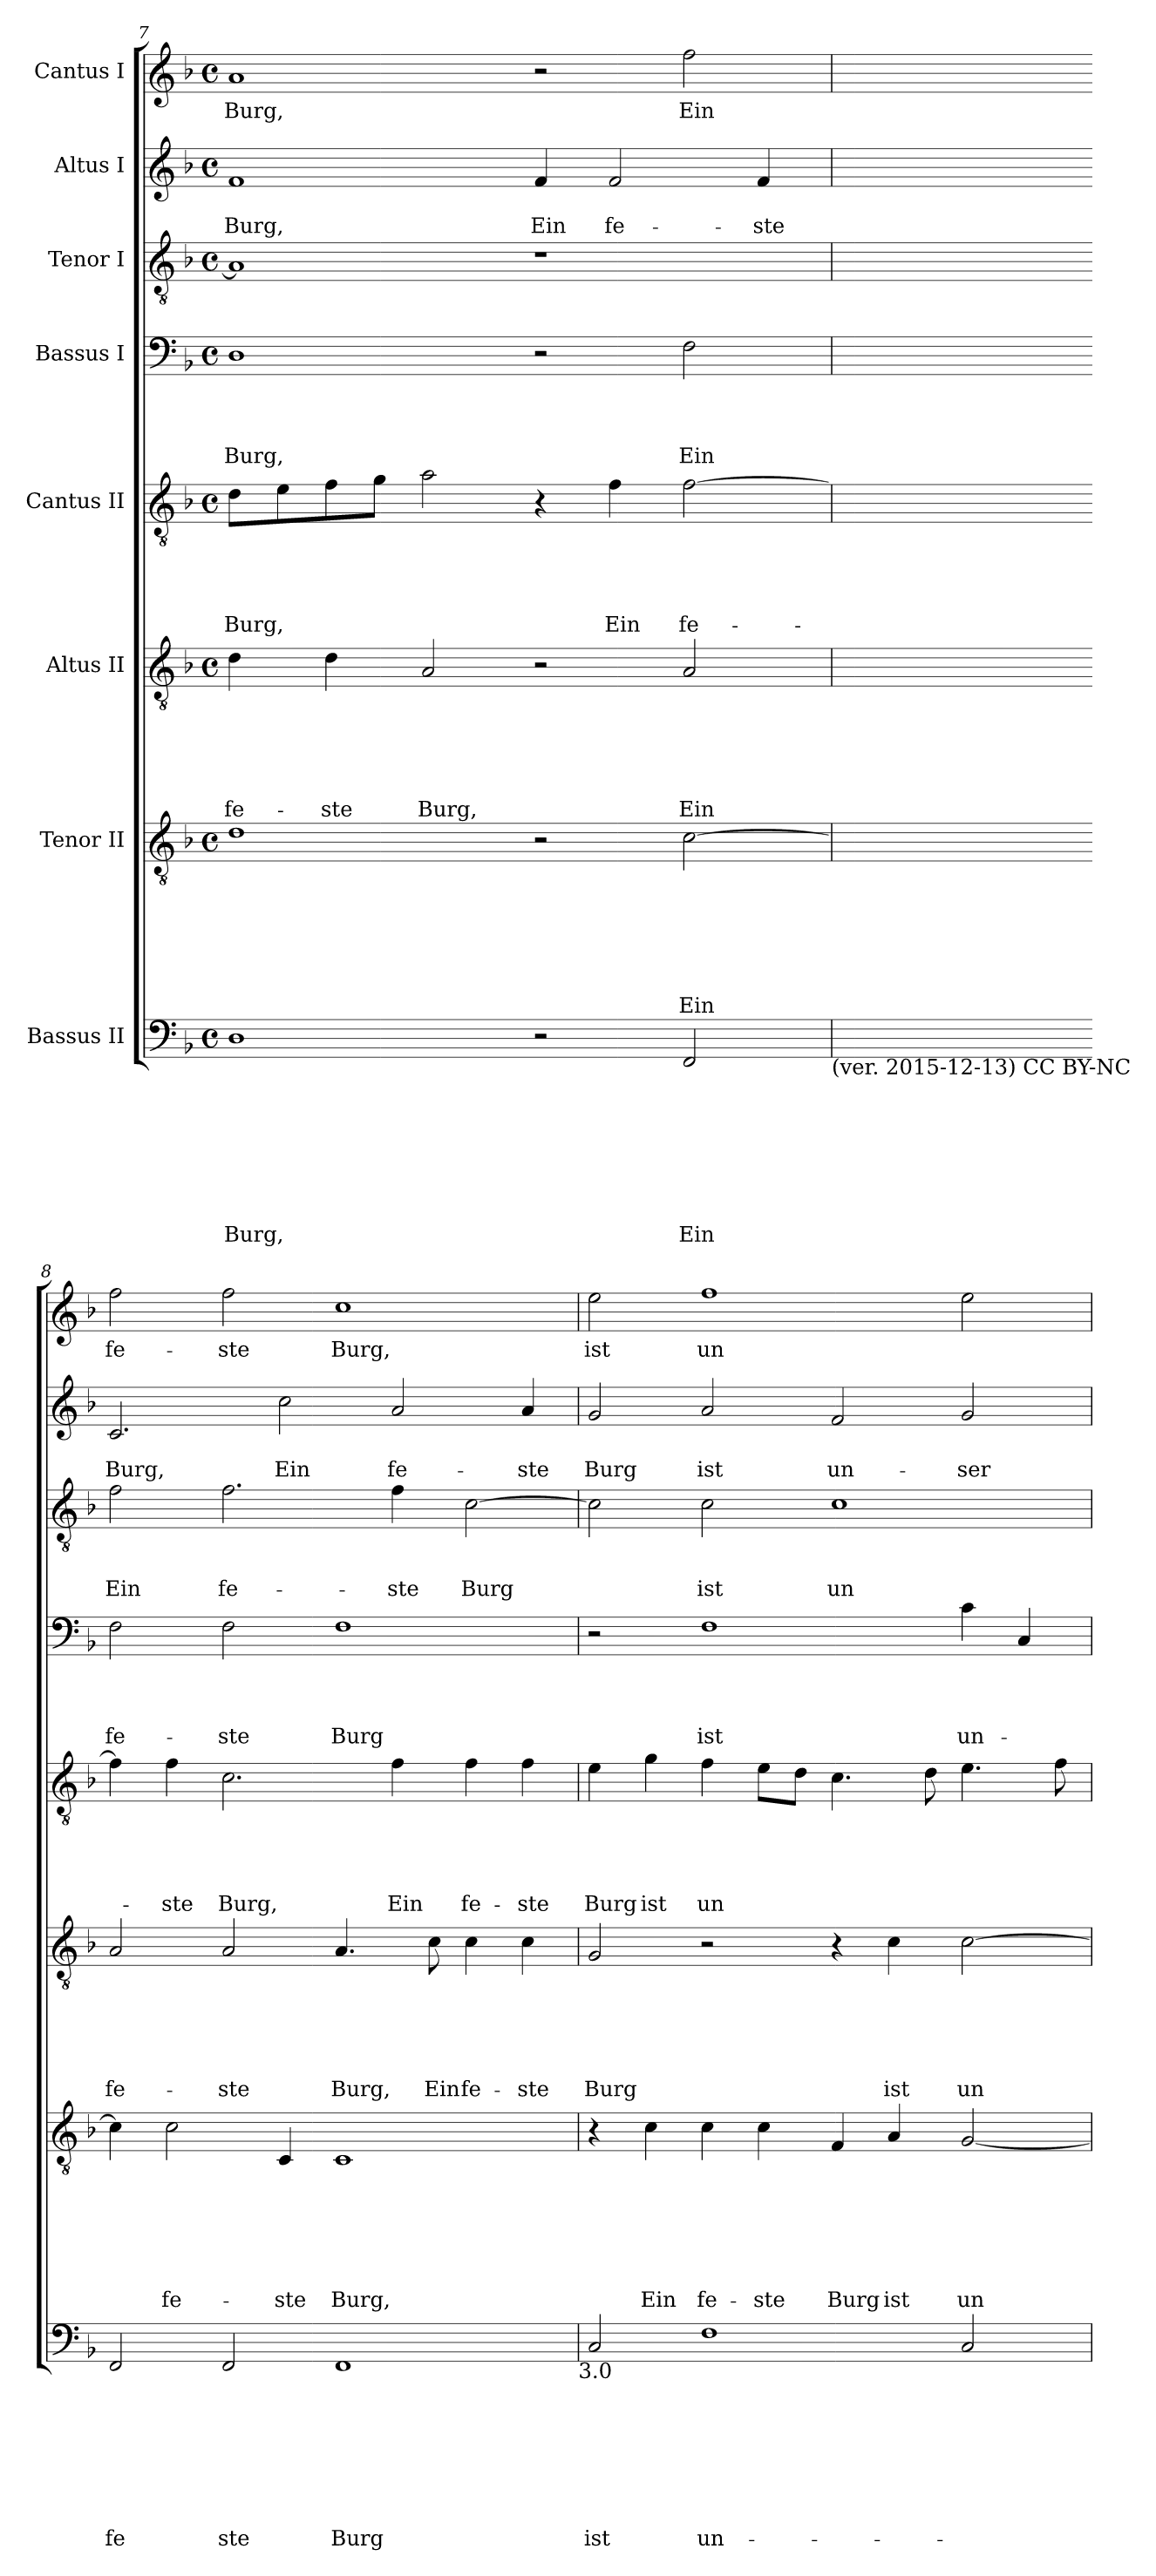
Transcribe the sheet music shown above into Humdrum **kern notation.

**kern	**text	**text	**text	**text	**text	**text	**text	**text	**kern	**text	**text	**text	**text	**text	**text	**text	**kern	**text	**text	**text	**text	**text	**text	**kern	**text	**text	**text	**text	**text	**kern	**text	**text	**text	**text	**kern	**text	**text	**text	**kern	**text	**text	**kern	**text
*part8	*part8	*part8	*part8	*part8	*part8	*part8	*part8	*part8	*part7	*part7	*part7	*part7	*part7	*part7	*part7	*part7	*part6	*part6	*part6	*part6	*part6	*part6	*part6	*part5	*part5	*part5	*part5	*part5	*part5	*part4	*part4	*part4	*part4	*part4	*part3	*part3	*part3	*part3	*part2	*part2	*part2	*part1	*part1
*staff8	*staff8	*staff8	*staff8	*staff8	*staff8	*staff8	*staff8	*staff8	*staff7	*staff7	*staff7	*staff7	*staff7	*staff7	*staff7	*staff7	*staff6	*staff6	*staff6	*staff6	*staff6	*staff6	*staff6	*staff5	*staff5	*staff5	*staff5	*staff5	*staff5	*staff4	*staff4	*staff4	*staff4	*staff4	*staff3	*staff3	*staff3	*staff3	*staff2	*staff2	*staff2	*staff1	*staff1
*I"Bassus II	*	*	*	*	*	*	*	*	*I"Tenor II	*	*	*	*	*	*	*	*I"Altus II	*	*	*	*	*	*	*I"Cantus II	*	*	*	*	*	*I"Bassus I	*	*	*	*	*I"Tenor I	*	*	*	*I"Altus I	*	*	*I"Cantus I	*
*clefF4	*	*	*	*	*	*	*	*	*clefGv2	*	*	*	*	*	*	*	*clefGv2	*	*	*	*	*	*	*clefGv2	*	*	*	*	*	*clefF4	*	*	*	*	*clefGv2	*	*	*	*clefG2	*	*	*clefG2	*
*k[b-]	*	*	*	*	*	*	*	*	*k[b-]	*	*	*	*	*	*	*	*k[b-]	*	*	*	*	*	*	*k[b-]	*	*	*	*	*	*k[b-]	*	*	*	*	*k[b-]	*	*	*	*k[b-]	*	*	*k[b-]	*
*F:	*	*	*	*	*	*	*	*	*F:	*	*	*	*	*	*	*	*F:	*	*	*	*	*	*	*F:	*	*	*	*	*	*F:	*	*	*	*	*F:	*	*	*	*F:	*	*	*F:	*
*M4/4	*	*	*	*	*	*	*	*	*M4/4	*	*	*	*	*	*	*	*M4/4	*	*	*	*	*	*	*M4/4	*	*	*	*	*	*M4/4	*	*	*	*	*M4/4	*	*	*	*M4/4	*	*	*M4/4	*
*met(c)	*	*	*	*	*	*	*	*	*met(c)	*	*	*	*	*	*	*	*met(c)	*	*	*	*	*	*	*met(c)	*	*	*	*	*	*met(c)	*	*	*	*	*met(c)	*	*	*	*met(c)	*	*	*met(c)	*
=7	=7	=7	=7	=7	=7	=7	=7	=7	=7	=7	=7	=7	=7	=7	=7	=7	=7	=7	=7	=7	=7	=7	=7	=7	=7	=7	=7	=7	=7	=7	=7	=7	=7	=7	=7	=7	=7	=7	=7	=7	=7	=7	=7
!	!	!	!	!	!	!	!	!LO:LY:b	!	!	!	!	!	!	!	!	!	!	!	!	!	!	!LO:LY:b	!	!	!	!	!	!LO:LY:b	!	!	!	!	!LO:LY:b	!	!	!	!	!	!	!LO:LY:b	!	!LO:LY:b
1D	.	.	.	.	.	.	.	Burg,	1d	.	.	.	.	.	.	.	4d\	.	.	.	.	.	fe-	8d\L	.	.	.	.	Burg,	1D	.	.	.	Burg,	1A]	.	.	.	1f	.	Burg,	1a	Burg,
.	.	.	.	.	.	.	.	.	.	.	.	.	.	.	.	.	.	.	.	.	.	.	.	8e\	.	.	.	.	.	.	.	.	.	.	.	.	.	.	.	.	.	.	.
!	!	!	!	!	!	!	!	!	!	!	!	!	!	!	!	!	!	!	!	!	!	!	!LO:LY:b	!	!	!	!	!	!	!	!	!	!	!	!	!	!	!	!	!	!	!	!
.	.	.	.	.	.	.	.	.	.	.	.	.	.	.	.	.	4d\	.	.	.	.	.	-ste	8f\	.	.	.	.	.	.	.	.	.	.	.	.	.	.	.	.	.	.	.
.	.	.	.	.	.	.	.	.	.	.	.	.	.	.	.	.	.	.	.	.	.	.	.	8g\J	.	.	.	.	.	.	.	.	.	.	.	.	.	.	.	.	.	.	.
!	!	!	!	!	!	!	!	!	!	!	!	!	!	!	!	!	!	!	!	!	!	!	!LO:LY:b	!	!	!	!	!	!	!	!	!	!	!	!	!	!	!	!	!	!	!	!
.	.	.	.	.	.	.	.	.	.	.	.	.	.	.	.	.	2A/	.	.	.	.	.	Burg,	2a\	.	.	.	.	.	.	.	.	.	.	.	.	.	.	.	.	.	.	.
!	!	!	!	!	!	!	!	!	!	!	!	!	!	!	!	!	!	!	!	!	!	!	!	!	!	!	!	!	!	!	!	!	!	!	!	!	!	!	!	!	!LO:LY:b	!	!
2r	.	.	.	.	.	.	.	.	2r	.	.	.	.	.	.	.	2r	.	.	.	.	.	.	4r	.	.	.	.	.	2r	.	.	.	.	1r	.	.	.	4f/	.	Ein	2r	.
!	!	!	!	!	!	!	!	!	!	!	!	!	!	!	!	!	!	!	!	!	!	!	!	!	!	!	!	!	!LO:LY:b	!	!	!	!	!	!	!	!	!	!	!	!LO:LY:b	!	!
.	.	.	.	.	.	.	.	.	.	.	.	.	.	.	.	.	.	.	.	.	.	.	.	4f\	.	.	.	.	Ein	.	.	.	.	.	.	.	.	.	2f/	.	fe-	.	.
!	!	!	!	!	!	!	!	!LO:LY:b	!	!	!	!	!	!	!	!LO:LY:b	!	!	!	!	!	!	!LO:LY:b	!	!	!	!	!	!LO:LY:b	!	!	!	!	!LO:LY:b	!	!	!	!	!	!	!	!	!LO:LY:b
2FF/	.	.	.	.	.	.	.	Ein	[>2c\	.	.	.	.	.	.	Ein	2A/	.	.	.	.	.	Ein	[>2f\	.	.	.	.	fe-	2F\	.	.	.	Ein	.	.	.	.	.	.	.	2ff\	Ein
!	!	!	!	!	!	!	!	!	!	!	!	!	!	!	!	!	!	!	!	!	!	!	!	!	!	!	!	!	!	!	!	!	!	!	!	!	!	!	!	!	!LO:LY:b	!	!
.	.	.	.	.	.	.	.	.	.	.	.	.	.	.	.	.	.	.	.	.	.	.	.	.	.	.	.	.	.	.	.	.	.	.	.	.	.	.	4f/	.	-ste	.	.
!LO:TX:b:t=(ver. 2015-12-13) CC BY-NC	!	!	!	!	!	!	!	!	!	!	!	!	!	!	!	!	!	!	!	!	!	!	!	!	!	!	!	!	!	!	!	!	!	!	!	!	!	!	!	!	!	!	!
=8	=8	=8	=8	=8	=8	=8	=8	=8	=8	=8	=8	=8	=8	=8	=8	=8	=8	=8	=8	=8	=8	=8	=8	=8	=8	=8	=8	=8	=8	=8	=8	=8	=8	=8	=8	=8	=8	=8	=8	=8	=8	=8	=8
!	!	!	!	!	!	!	!	!LO:LY:b	!	!	!	!	!	!	!	!	!	!	!	!	!	!	!LO:LY:b	!	!	!	!	!	!	!	!	!	!	!LO:LY:b	!	!	!	!LO:LY:b	!	!	!LO:LY:b	!	!LO:LY:b
2FF/	.	.	.	.	.	.	.	fe	4c\]	.	.	.	.	.	.	.	2A/	.	.	.	.	.	fe-	4f\]	.	.	.	.	.	2F\	.	.	.	fe-	2f\	.	.	Ein	2.c/	.	Burg,	2ff\	fe-
!	!	!	!	!	!	!	!	!	!	!	!	!	!	!	!	!LO:LY:b	!	!	!	!	!	!	!	!	!	!	!	!	!LO:LY:b	!	!	!	!	!	!	!	!	!	!	!	!	!	!
.	.	.	.	.	.	.	.	.	2c\	.	.	.	.	.	.	fe-	.	.	.	.	.	.	.	4f\	.	.	.	.	-ste	.	.	.	.	.	.	.	.	.	.	.	.	.	.
!	!	!	!	!	!	!	!	!LO:LY:b	!	!	!	!	!	!	!	!	!	!	!	!	!	!	!LO:LY:b	!	!	!	!	!	!LO:LY:b	!	!	!	!	!LO:LY:b	!	!	!	!LO:LY:b	!	!	!	!	!LO:LY:b
2FF/	.	.	.	.	.	.	.	ste	.	.	.	.	.	.	.	.	2A/	.	.	.	.	.	-ste	2.c\	.	.	.	.	Burg,	2F\	.	.	.	-ste	2.f\	.	.	fe-	.	.	.	2ff\	-ste
!	!	!	!	!	!	!	!	!	!	!	!	!	!	!	!	!LO:LY:b	!	!	!	!	!	!	!	!	!	!	!	!	!	!	!	!	!	!	!	!	!	!	!	!	!LO:LY:b	!	!
.	.	.	.	.	.	.	.	.	4C/	.	.	.	.	.	.	-ste	.	.	.	.	.	.	.	.	.	.	.	.	.	.	.	.	.	.	.	.	.	.	2cc\	.	Ein	.	.
!	!	!	!	!	!	!	!	!LO:LY:b	!	!	!	!	!	!	!	!LO:LY:b	!	!	!	!	!	!	!LO:LY:b	!	!	!	!	!	!	!	!	!	!	!LO:LY:b	!	!	!	!	!	!	!	!	!LO:LY:b
1FF	.	.	.	.	.	.	.	Burg	1C	.	.	.	.	.	.	Burg,	4.A/	.	.	.	.	.	Burg,	.	.	.	.	.	.	1F	.	.	.	Burg	.	.	.	.	.	.	.	1cc	Burg,
!	!	!	!	!	!	!	!	!	!	!	!	!	!	!	!	!	!	!	!	!	!	!	!	!	!	!	!	!	!LO:LY:b	!	!	!	!	!	!	!	!	!LO:LY:b	!	!	!LO:LY:b	!	!
.	.	.	.	.	.	.	.	.	.	.	.	.	.	.	.	.	.	.	.	.	.	.	.	4f\	.	.	.	.	Ein	.	.	.	.	.	4f\	.	.	-ste	2a/	.	fe-	.	.
!	!	!	!	!	!	!	!	!	!	!	!	!	!	!	!	!	!	!	!	!	!	!	!LO:LY:b	!	!	!	!	!	!	!	!	!	!	!	!	!	!	!	!	!	!	!	!
.	.	.	.	.	.	.	.	.	.	.	.	.	.	.	.	.	8c\	.	.	.	.	.	Ein	.	.	.	.	.	.	.	.	.	.	.	.	.	.	.	.	.	.	.	.
!	!	!	!	!	!	!	!	!	!	!	!	!	!	!	!	!	!	!	!	!	!	!	!LO:LY:b	!	!	!	!	!	!LO:LY:b	!	!	!	!	!	!	!	!	!LO:LY:b	!	!	!	!	!
.	.	.	.	.	.	.	.	.	.	.	.	.	.	.	.	.	4c\	.	.	.	.	.	fe-	4f\	.	.	.	.	fe-	.	.	.	.	.	[>2c\	.	.	Burg	.	.	.	.	.
!	!	!	!	!	!	!	!	!	!	!	!	!	!	!	!	!	!	!	!	!	!	!	!LO:LY:b	!	!	!	!	!	!LO:LY:b	!	!	!	!	!	!	!	!	!	!	!	!LO:LY:b	!	!
.	.	.	.	.	.	.	.	.	.	.	.	.	.	.	.	.	4c\	.	.	.	.	.	-ste	4f\	.	.	.	.	-ste	.	.	.	.	.	.	.	.	.	4a/	.	-ste	.	.
!LO:TX:b:t=3.0	!	!	!	!	!	!	!	!	!	!	!	!	!	!	!	!	!	!	!	!	!	!	!	!	!	!	!	!	!	!	!	!	!	!	!	!	!	!	!	!	!	!	!
!!LO:PB:g=z
=9	=9	=9	=9	=9	=9	=9	=9	=9	=9	=9	=9	=9	=9	=9	=9	=9	=9	=9	=9	=9	=9	=9	=9	=9	=9	=9	=9	=9	=9	=9	=9	=9	=9	=9	=9	=9	=9	=9	=9	=9	=9	=9	=9
!	!	!	!	!	!	!	!	!LO:LY:b	!	!	!	!	!	!	!	!	!	!	!	!	!	!	!LO:LY:b	!	!	!	!	!	!LO:LY:b	!	!	!	!	!	!	!	!	!	!	!	!LO:LY:b	!	!LO:LY:b
2C/	.	.	.	.	.	.	.	ist	4r	.	.	.	.	.	.	.	2G/	.	.	.	.	.	Burg	4e\	.	.	.	.	Burg	2r	.	.	.	.	2c\]	.	.	.	2g/	.	Burg	2ee\	ist
!	!	!	!	!	!	!	!	!	!	!	!	!	!	!	!	!LO:LY:b	!	!	!	!	!	!	!	!	!	!	!	!	!LO:LY:b	!	!	!	!	!	!	!	!	!	!	!	!	!	!
.	.	.	.	.	.	.	.	.	4c\	.	.	.	.	.	.	Ein	.	.	.	.	.	.	.	4g\	.	.	.	.	ist	.	.	.	.	.	.	.	.	.	.	.	.	.	.
!	!	!	!	!	!	!	!	!LO:LY:b	!	!	!	!	!	!	!	!LO:LY:b	!	!	!	!	!	!	!	!	!	!	!	!	!LO:LY:b	!	!	!	!	!LO:LY:b	!	!	!	!LO:LY:b	!	!	!LO:LY:b	!	!LO:LY:b
1F	.	.	.	.	.	.	.	un-	4c\	.	.	.	.	.	.	fe-	2r	.	.	.	.	.	.	4f\	.	.	.	.	un	1F	.	.	.	ist	2c\	.	.	ist	2a/	.	ist	1ff	un
!	!	!	!	!	!	!	!	!	!	!	!	!	!	!	!	!LO:LY:b	!	!	!	!	!	!	!	!	!	!	!	!	!	!	!	!	!	!	!	!	!	!	!	!	!	!	!
.	.	.	.	.	.	.	.	.	4c\	.	.	.	.	.	.	-ste	.	.	.	.	.	.	.	8e\L	.	.	.	.	.	.	.	.	.	.	.	.	.	.	.	.	.	.	.
.	.	.	.	.	.	.	.	.	.	.	.	.	.	.	.	.	.	.	.	.	.	.	.	8d\J	.	.	.	.	.	.	.	.	.	.	.	.	.	.	.	.	.	.	.
!	!	!	!	!	!	!	!	!	!	!	!	!	!	!	!	!LO:LY:b	!	!	!	!	!	!	!	!	!	!	!	!	!	!	!	!	!	!	!	!	!	!LO:LY:b	!	!	!LO:LY:b	!	!
.	.	.	.	.	.	.	.	.	4F/	.	.	.	.	.	.	Burg	4r	.	.	.	.	.	.	4.c\	.	.	.	.	.	.	.	.	.	.	1c	.	.	un	2f/	.	un-	.	.
!	!	!	!	!	!	!	!	!	!	!	!	!	!	!	!	!LO:LY:b	!	!	!	!	!	!	!LO:LY:b	!	!	!	!	!	!	!	!	!	!	!	!	!	!	!	!	!	!	!	!
.	.	.	.	.	.	.	.	.	4A/	.	.	.	.	.	.	ist	4c\	.	.	.	.	.	ist	.	.	.	.	.	.	.	.	.	.	.	.	.	.	.	.	.	.	.	.
.	.	.	.	.	.	.	.	.	.	.	.	.	.	.	.	.	.	.	.	.	.	.	.	8d\	.	.	.	.	.	.	.	.	.	.	.	.	.	.	.	.	.	.	.
!	!	!	!	!	!	!	!	!	!	!	!	!	!	!	!	!LO:LY:b	!	!	!	!	!	!	!LO:LY:b	!	!	!	!	!	!	!	!	!	!	!LO:LY:b	!	!	!	!	!	!	!LO:LY:b	!	!
2C/	.	.	.	.	.	.	.	.	[<2G/	.	.	.	.	.	.	un-	[>2c\	.	.	.	.	.	un	4.e\	.	.	.	.	.	4c\	.	.	.	un-	.	.	.	.	2g/	.	-ser	2ee\	.
.	.	.	.	.	.	.	.	.	.	.	.	.	.	.	.	.	.	.	.	.	.	.	.	.	.	.	.	.	.	4C/	.	.	.	.	.	.	.	.	.	.	.	.	.
.	.	.	.	.	.	.	.	.	.	.	.	.	.	.	.	.	.	.	.	.	.	.	.	8f\	.	.	.	.	.	.	.	.	.	.	.	.	.	.	.	.	.	.	.
=	=	=	=	=	=	=	=	=	=	=	=	=	=	=	=	=	=	=	=	=	=	=	=	=	=	=	=	=	=	=	=	=	=	=	=	=	=	=	=	=	=	=	=
*-	*-	*-	*-	*-	*-	*-	*-	*-	*-	*-	*-	*-	*-	*-	*-	*-	*-	*-	*-	*-	*-	*-	*-	*-	*-	*-	*-	*-	*-	*-	*-	*-	*-	*-	*-	*-	*-	*-	*-	*-	*-	*-	*-
